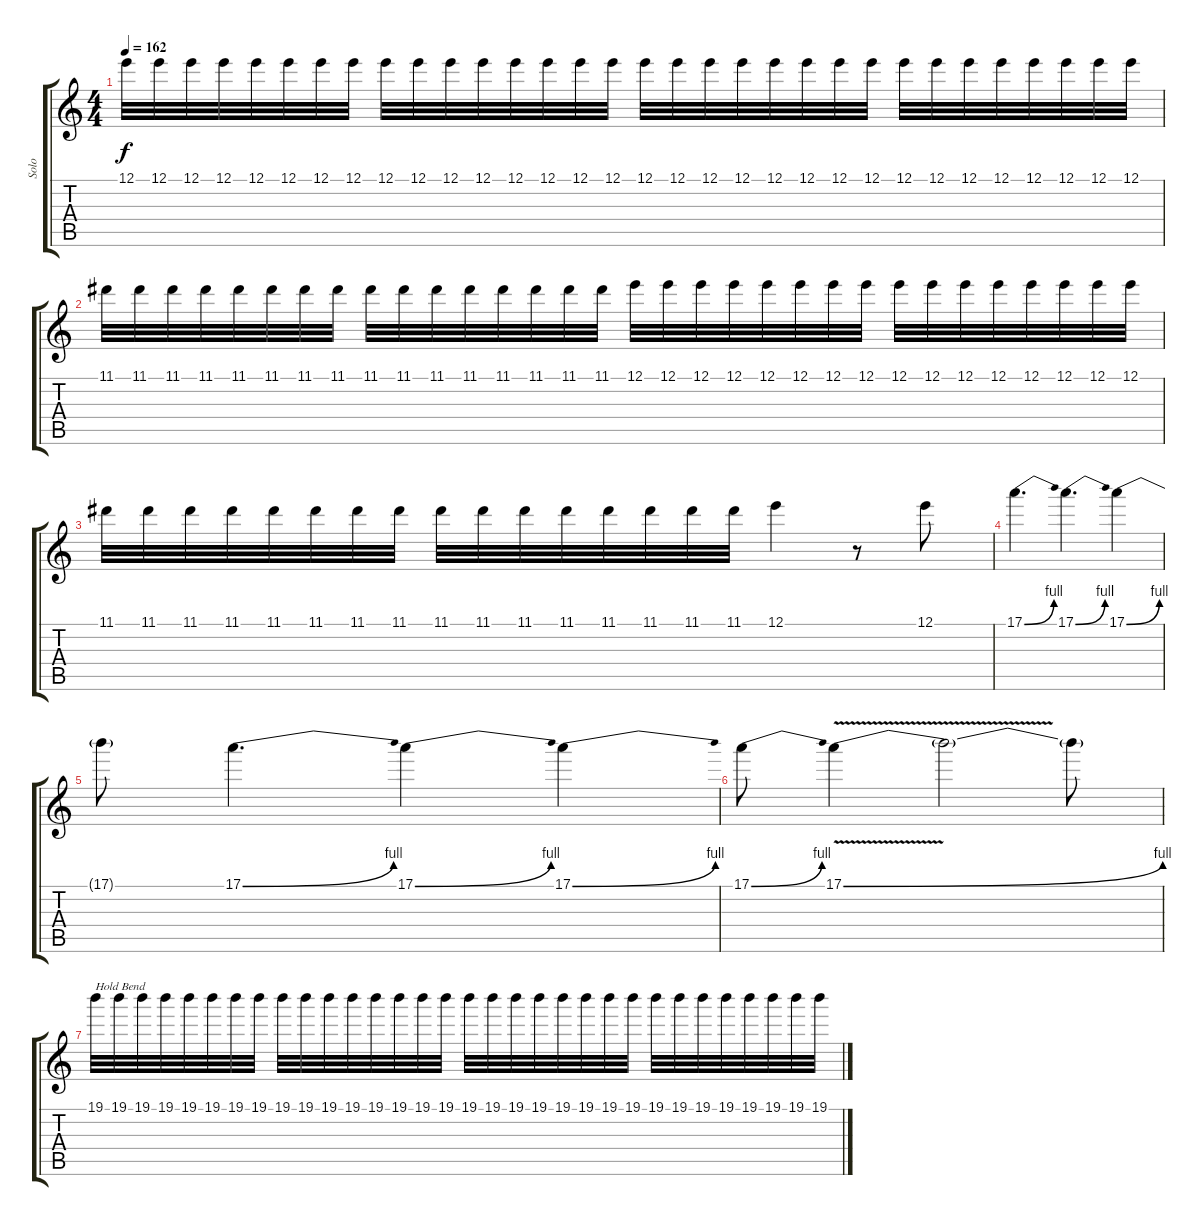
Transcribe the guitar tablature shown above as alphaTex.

\track ("Solo" "Solo") {instrument distortionguitar}
\staff {score tabs}
\tuning (E4 B3 G3 D3 A2 E2) {hide}
\ts (4 4)
\tempo 162
\clef g2
\ks c
12.1.32{dy f} 12.1.32 12.1.32 12.1.32 12.1.32 12.1.32 12.1.32 12.1.32 12.1.32 12.1.32 12.1.32 12.1.32 12.1.32 12.1.32 12.1.32 12.1.32 12.1.32 12.1.32 12.1.32 12.1.32 12.1.32 12.1.32 12.1.32 12.1.32 12.1.32 12.1.32 12.1.32 12.1.32 12.1.32 12.1.32 12.1.32 12.1.32 |
11.1.32 11.1.32 11.1.32 11.1.32 11.1.32 11.1.32 11.1.32 11.1.32 11.1.32 11.1.32 11.1.32 11.1.32 11.1.32 11.1.32 11.1.32 11.1.32 12.1.32 12.1.32 12.1.32 12.1.32 12.1.32 12.1.32 12.1.32 12.1.32 12.1.32 12.1.32 12.1.32 12.1.32 12.1.32 12.1.32 12.1.32 12.1.32 |
11.1.32 11.1.32 11.1.32 11.1.32 11.1.32 11.1.32 11.1.32 11.1.32 11.1.32 11.1.32 11.1.32 11.1.32 11.1.32 11.1.32 11.1.32 11.1.32 12.1.4 r.8 12.1.8 |
17.1{be (bend 0 0 60 4)}.4{d} 17.1{be (bend 0 0 60 4)}.4{d} 17.1{be (bend 0 0 60 4)}.4 |
17.1{t}.8 17.1{be (bend 0 0 60 4)}.4{d} 17.1{be (bend 0 0 60 4)}.4 17.1{be (bend 0 0 60 4)}.4 |
17.1{be (bend 0 0 60 4)}.8 17.1{be (bend 0 0 60 4) v}.4 17.1{t}.2 17.1{t}.8 |
19.1.32{txt "Hold Bend"} 19.1.32 19.1.32 19.1.32 19.1.32 19.1.32 19.1.32 19.1.32 19.1.32 19.1.32 19.1.32 19.1.32 19.1.32 19.1.32 19.1.32 19.1.32 19.1.32 19.1.32 19.1.32 19.1.32 19.1.32 19.1.32 19.1.32 19.1.32 19.1.32 19.1.32 19.1.32 19.1.32 19.1.32 19.1.32 19.1.32 19.1.32
